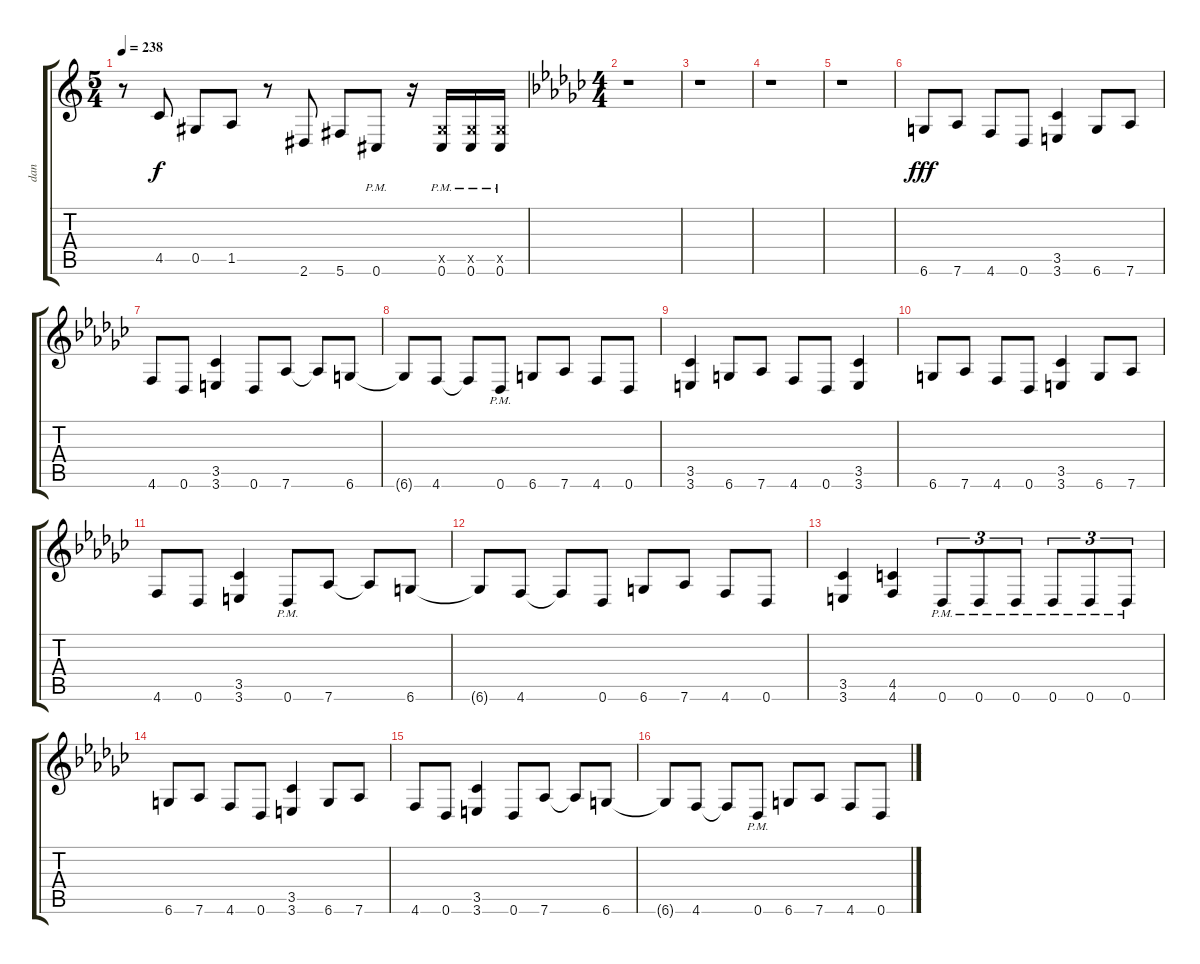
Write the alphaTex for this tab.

\track ("dan" "dan") {instrument distortionguitar}
\staff {score tabs}
\tuning (Eb4 Bb3 Gb3 Db3 Ab2 Db2) {hide}
\ts (5 4)
\tempo 238
\clef g2
\ks c
r.8{dy f} 4.5.8 0.5.8 1.5.8 r.8 2.6.8 5.6.8 0.6{pm}.8 r.16 (0.5{x} 0.6{pm}).16 (0.5{x} 0.6{pm}).16 (0.5{x} 0.6{pm}).16 |
\ts (4 4)
\ks gb
r.1 |
r.1 |
r.1 |
r.1 |
6.6.8{dy fff} 7.6.8 4.6.8 0.6.8 (3.5 3.6).4 6.6.8 7.6.8 |
4.6.8 0.6.8 (3.5 3.6).4 0.6.8 7.6.8 7.6{t}.8 6.6.8 |
6.6{t}.8 4.6.8 4.6{t}.8 0.6{pm}.8 6.6.8 7.6.8 4.6.8 0.6.8 |
(3.5 3.6).4 6.6.8 7.6.8 4.6.8 0.6.8 (3.5 3.6).4 |
6.6.8 7.6.8 4.6.8 0.6.8 (3.5 3.6).4 6.6.8 7.6.8 |
4.6.8 0.6.8 (3.5 3.6).4 0.6{pm}.8 7.6.8 7.6{t}.8 6.6.8 |
6.6{t}.8 4.6.8 4.6{t}.8 0.6.8 6.6.8 7.6.8 4.6.8 0.6.8 |
(3.5 3.6).4 (4.5 4.6).4 0.6{pm}.8{tu (3 2)} 0.6{pm}.8{tu (3 2)} 0.6{pm}.8{tu (3 2)} 0.6{pm}.8{tu (3 2)} 0.6{pm}.8{tu (3 2)} 0.6{pm}.8{tu (3 2)} |
6.6.8 7.6.8 4.6.8 0.6.8 (3.5 3.6).4 6.6.8 7.6.8 |
4.6.8 0.6.8 (3.5 3.6).4 0.6.8 7.6.8 7.6{t}.8 6.6.8 |
6.6{t}.8 4.6.8 4.6{t}.8 0.6{pm}.8 6.6.8 7.6.8 4.6.8 0.6.8
